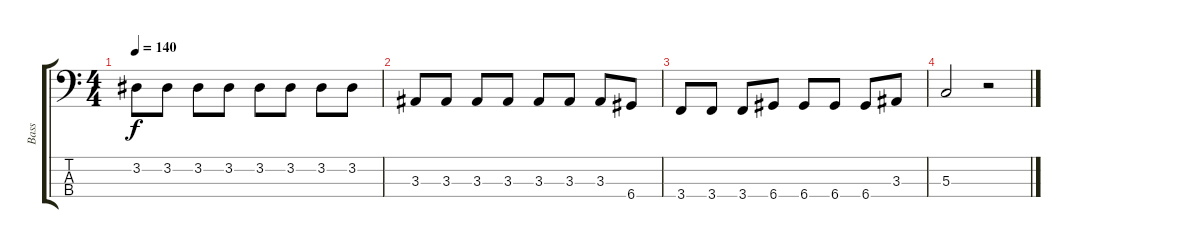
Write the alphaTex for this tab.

\track ("Bass" "Bass") {instrument electricbassfinger}
\staff {score tabs}
\tuning (F2 C2 G1 D1) {hide}
\ts (4 4)
\tempo 140
\clef f4
\ks c
3.2.8{dy f} 3.2.8 3.2.8 3.2.8 3.2.8 3.2.8 3.2.8 3.2.8 |
3.3.8 3.3.8 3.3.8 3.3.8 3.3.8 3.3.8 3.3.8 6.4.8 |
3.4.8 3.4.8 3.4.8 6.4.8 6.4.8 6.4.8 6.4.8 3.3.8 |
5.3.2 r.2
